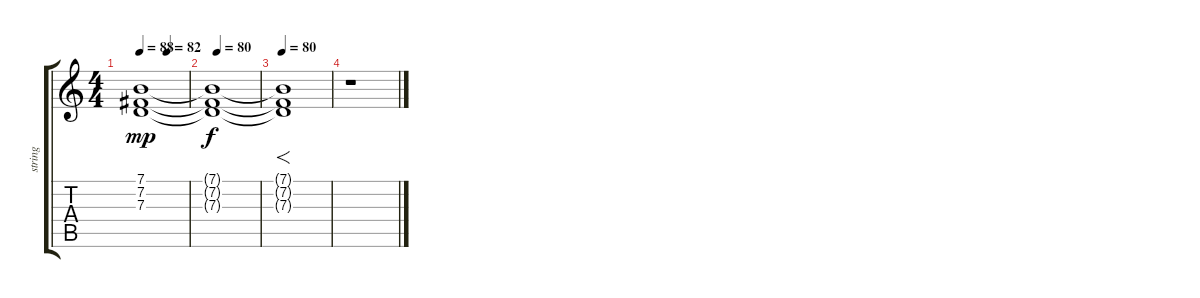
\track ("string" "string") {instrument stringensemble1}
\staff {score tabs}
\tuning (E4 B3 G3 D3 A2 E2) {hide}
\ts (4 4)
\tempo 88
\tempo (82 0.5625)
\clef g2
\ks c
(7.1 7.2 7.3).1{dy mp volume 5} |
\tempo (80 0.125)
(7.1{t} 7.2{t} 7.3{t}).1{dy f} |
\tempo 80
(7.1{t} 7.2{t} 7.3{t}).1{f} |
r.1
